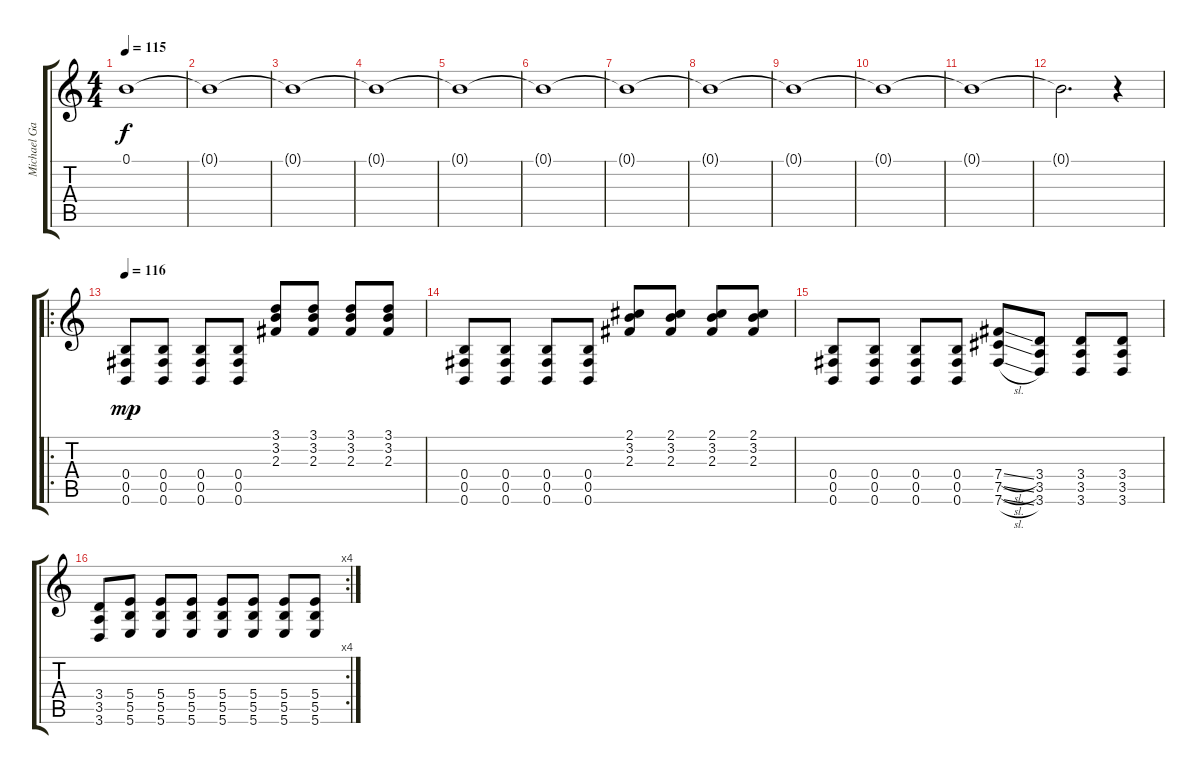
\track ("Michael Gallagher" "Michael Ga") {instrument overdrivenguitar}
\staff {score tabs}
\tuning (B3 Ab3 E3 B2 Gb2 B1) {hide}
\ts (4 4)
\tempo 115
\clef g2
\ks c
0.1{t}.1{dy f} |
0.1{t}.1 |
0.1{t}.1 |
0.1{t}.1 |
0.1{t}.1 |
0.1{t}.1 |
0.1{t}.1 |
0.1{t}.1 |
0.1{t}.1 |
0.1{t}.1 |
0.1{t}.1 |
0.1{t}.2{d} r.4 |
\ro
\tempo 116
(0.4 0.5 0.6).8{dy mp} (0.4 0.5 0.6).8 (0.4 0.5 0.6).8 (0.4 0.5 0.6).8 (3.1 3.2 2.3).8 (3.1 3.2 2.3).8 (3.1 3.2 2.3).8 (3.1 3.2 2.3).8 |
(0.4 0.5 0.6).8 (0.4 0.5 0.6).8 (0.4 0.5 0.6).8 (0.4 0.5 0.6).8 (2.1 3.2 2.3).8 (2.1 3.2 2.3).8 (2.1 3.2 2.3).8 (2.1 3.2 2.3).8 |
(0.4 0.5 0.6).8 (0.4 0.5 0.6).8 (0.4 0.5 0.6).8 (0.4 0.5 0.6).8 (7.4{sl} 7.5{sl} 7.6{sl}).8 (3.4 3.5 3.6).8 (3.4 3.5 3.6).8 (3.4 3.5 3.6).8 |
\rc 4
(3.4 3.5 3.6).8 (5.4 5.5 5.6).8 (5.4 5.5 5.6).8 (5.4 5.5 5.6).8 (5.4 5.5 5.6).8 (5.4 5.5 5.6).8 (5.4 5.5 5.6).8 (5.4 5.5 5.6).8
